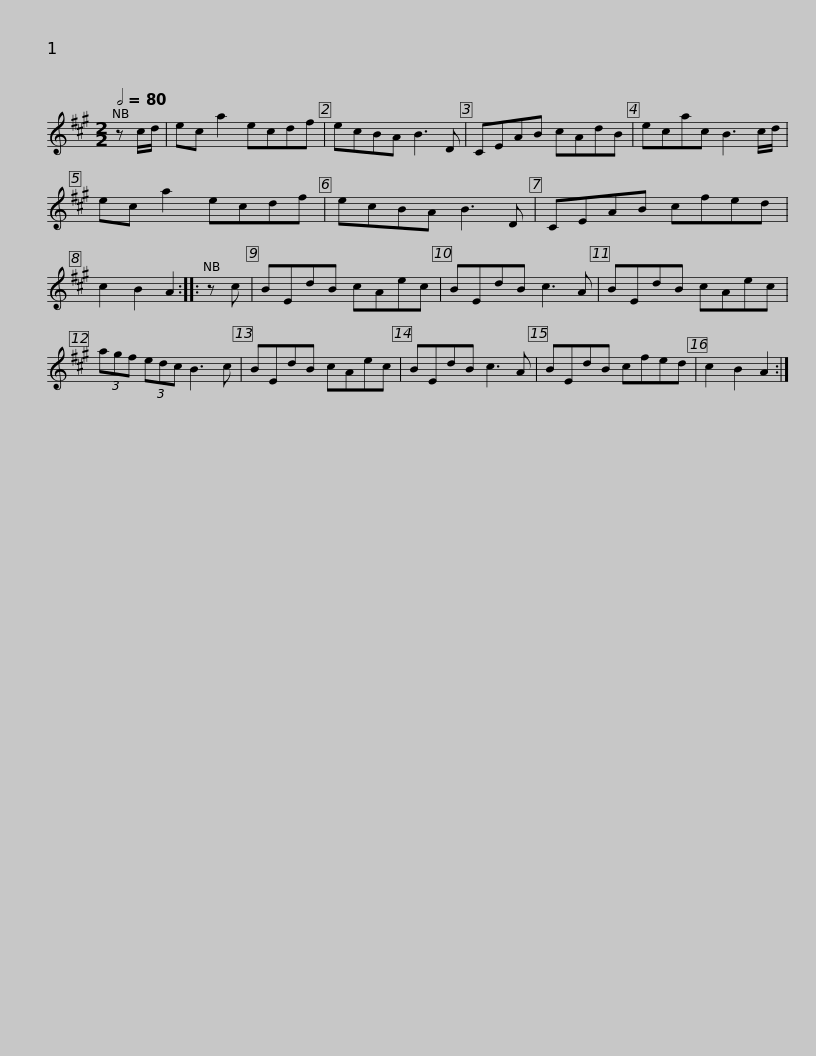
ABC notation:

X:1
L:1/8
Q:1/2=80
M:2/2
I:linebreak $
K:A
V:1 treble
V:1
 z c/d/ | ec a2 ecdf | ecBA B3 D | CEAB cAdB | ecac B3 c/d/ | %5
 ec a2 ecdf |$ ecBA B3 D | CEAB cfed | c2 B2 A2 :: z c | %10
 BEdB cAec | BEdB c3 A | BEdB cAec |$ (3agf (3edc B3 c | BEdB cAec | %15
 BEdB c3 A | BEdB cfed | c2 B2 A2 :| %18
